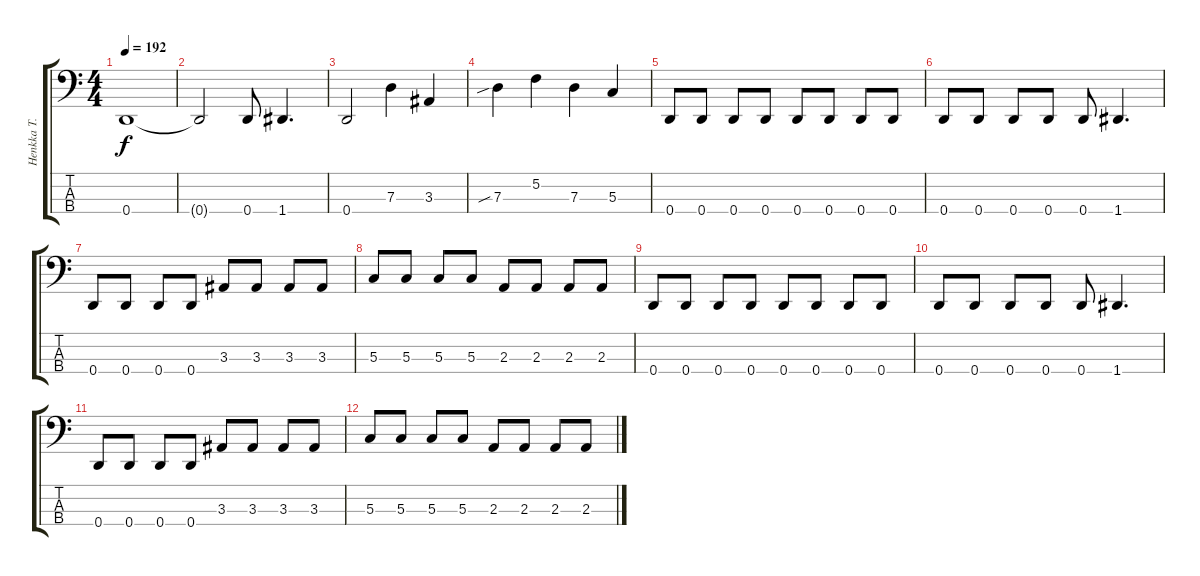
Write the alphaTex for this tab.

\track ("Henkka T. Blacksmith" "Henkka T. ") {instrument electricbasspick}
\staff {score tabs}
\tuning (F2 C2 G1 D1) {hide}
\ts (4 4)
\tempo 192
\clef f4
\ks c
0.4.1{dy f} |
0.4{t}.2 0.4.8 1.4.4{d} |
0.4.2 7.3.4 3.3.4 |
7.3{sib}.4 5.2.4 7.3.4 5.3.4 |
0.4.8 0.4.8 0.4.8 0.4.8 0.4.8 0.4.8 0.4.8 0.4.8 |
0.4.8 0.4.8 0.4.8 0.4.8 0.4.8 1.4.4{d} |
0.4.8 0.4.8 0.4.8 0.4.8 3.3.8 3.3.8 3.3.8 3.3.8 |
5.3.8 5.3.8 5.3.8 5.3.8 2.3.8 2.3.8 2.3.8 2.3.8 |
0.4.8 0.4.8 0.4.8 0.4.8 0.4.8 0.4.8 0.4.8 0.4.8 |
0.4.8 0.4.8 0.4.8 0.4.8 0.4.8 1.4.4{d} |
0.4.8 0.4.8 0.4.8 0.4.8 3.3.8 3.3.8 3.3.8 3.3.8 |
5.3.8 5.3.8 5.3.8 5.3.8 2.3.8 2.3.8 2.3.8 2.3.8
